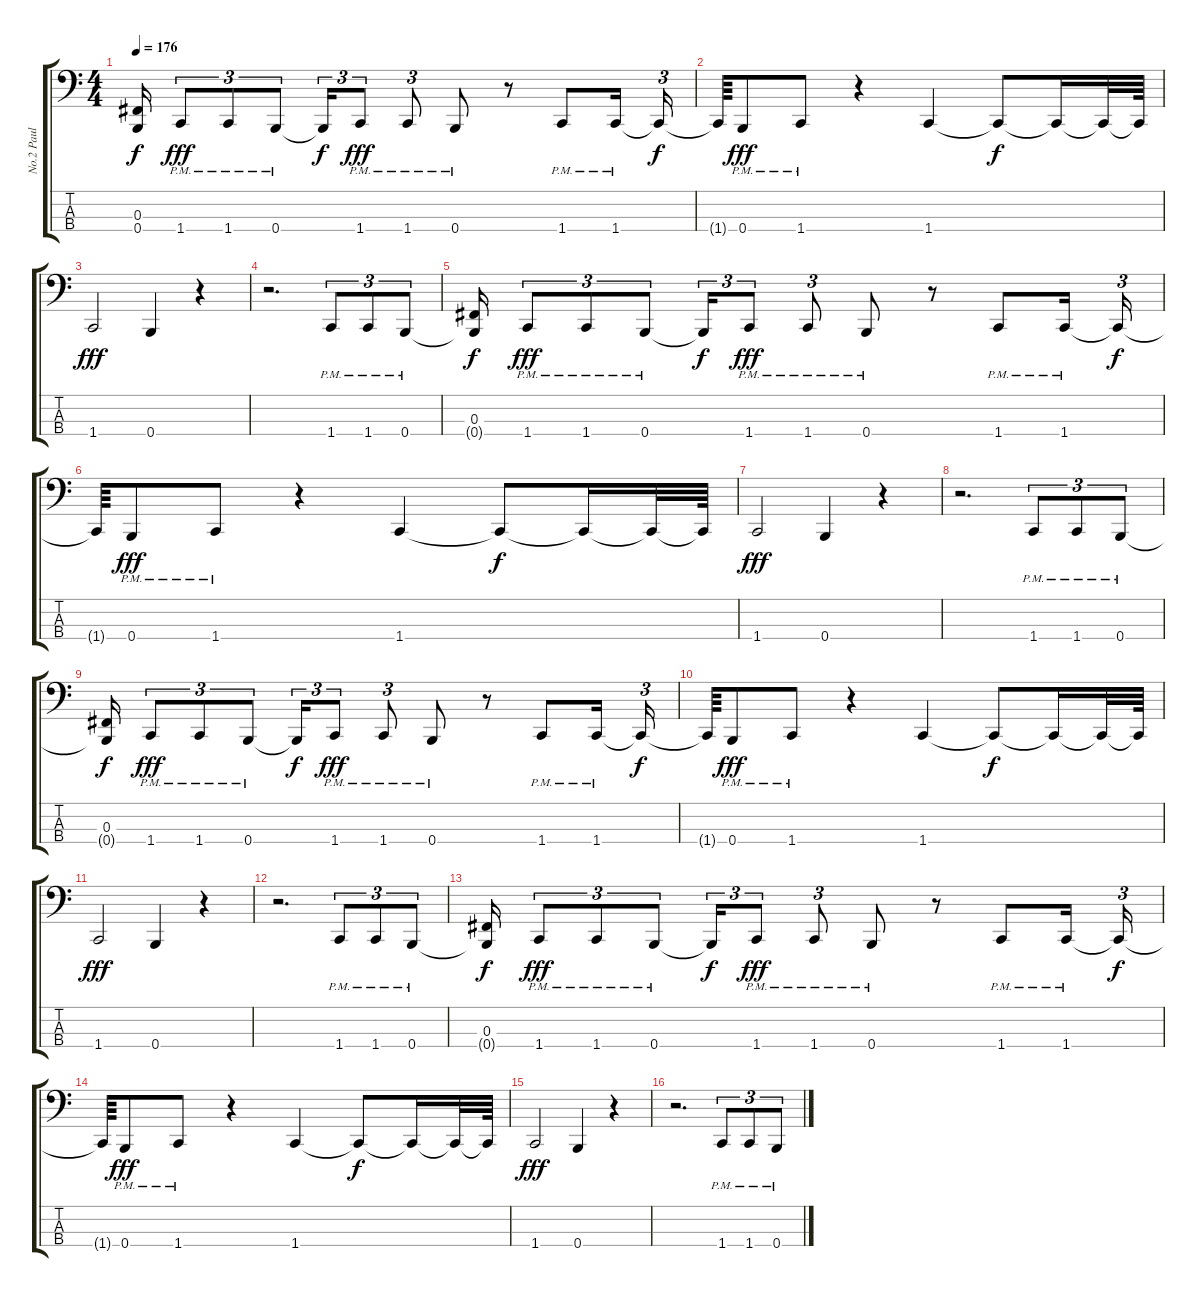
\track ("No.2 Paul" "No.2 Paul") {instrument electricbasspick}
\staff {score tabs}
\tuning (E2 B1 Gb1 B0) {hide}
\ts (4 4)
\tempo 176
\clef f4
\ks c
(0.3 0.4{t}).16{dy f} 1.4{pm}.8{tu (3 2) dy fff} 1.4{pm}.8{tu (3 2)} 0.4{pm}.8{tu (3 2)} 0.4{t}.16{tu (3 2) dy f} 1.4{pm}.8{tu (3 2) dy fff} 1.4{pm}.8{tu (3 2)} 0.4{pm}.8 r.8 1.4{pm}.8 1.4{pm}.16 1.4{t}.16{tu (3 2) dy f} |
1.4{t}.64 0.4{pm}.8{dy fff} 1.4{pm}.8 r.4 1.4.4 1.4{t}.8{dy f} 1.4{t}.16 1.4{t}.32 1.4{t}.64 |
1.4.2{dy fff} 0.4.4 r.4 |
r.2{d} 1.4{pm}.8{tu (3 2)} 1.4{pm}.8{tu (3 2)} 0.4{pm}.8{tu (3 2)} |
(0.3 0.4{t}).16{dy f} 1.4{pm}.8{tu (3 2) dy fff} 1.4{pm}.8{tu (3 2)} 0.4{pm}.8{tu (3 2)} 0.4{t}.16{tu (3 2) dy f} 1.4{pm}.8{tu (3 2) dy fff} 1.4{pm}.8{tu (3 2)} 0.4{pm}.8 r.8 1.4{pm}.8 1.4{pm}.16 1.4{t}.16{tu (3 2) dy f} |
1.4{t}.64 0.4{pm}.8{dy fff} 1.4{pm}.8 r.4 1.4.4 1.4{t}.8{dy f} 1.4{t}.16 1.4{t}.32 1.4{t}.64 |
1.4.2{dy fff} 0.4.4 r.4 |
r.2{d} 1.4{pm}.8{tu (3 2)} 1.4{pm}.8{tu (3 2)} 0.4{pm}.8{tu (3 2)} |
(0.3 0.4{t}).16{dy f} 1.4{pm}.8{tu (3 2) dy fff} 1.4{pm}.8{tu (3 2)} 0.4{pm}.8{tu (3 2)} 0.4{t}.16{tu (3 2) dy f} 1.4{pm}.8{tu (3 2) dy fff} 1.4{pm}.8{tu (3 2)} 0.4{pm}.8 r.8 1.4{pm}.8 1.4{pm}.16 1.4{t}.16{tu (3 2) dy f} |
1.4{t}.64 0.4{pm}.8{dy fff} 1.4{pm}.8 r.4 1.4.4 1.4{t}.8{dy f} 1.4{t}.16 1.4{t}.32 1.4{t}.64 |
1.4.2{dy fff} 0.4.4 r.4 |
r.2{d} 1.4{pm}.8{tu (3 2)} 1.4{pm}.8{tu (3 2)} 0.4{pm}.8{tu (3 2)} |
(0.3 0.4{t}).16{dy f} 1.4{pm}.8{tu (3 2) dy fff} 1.4{pm}.8{tu (3 2)} 0.4{pm}.8{tu (3 2)} 0.4{t}.16{tu (3 2) dy f} 1.4{pm}.8{tu (3 2) dy fff} 1.4{pm}.8{tu (3 2)} 0.4{pm}.8 r.8 1.4{pm}.8 1.4{pm}.16 1.4{t}.16{tu (3 2) dy f} |
1.4{t}.64 0.4{pm}.8{dy fff} 1.4{pm}.8 r.4 1.4.4 1.4{t}.8{dy f} 1.4{t}.16 1.4{t}.32 1.4{t}.64 |
1.4.2{dy fff} 0.4.4 r.4 |
r.2{d} 1.4{pm}.8{tu (3 2)} 1.4{pm}.8{tu (3 2)} 0.4{pm}.8{tu (3 2)}
